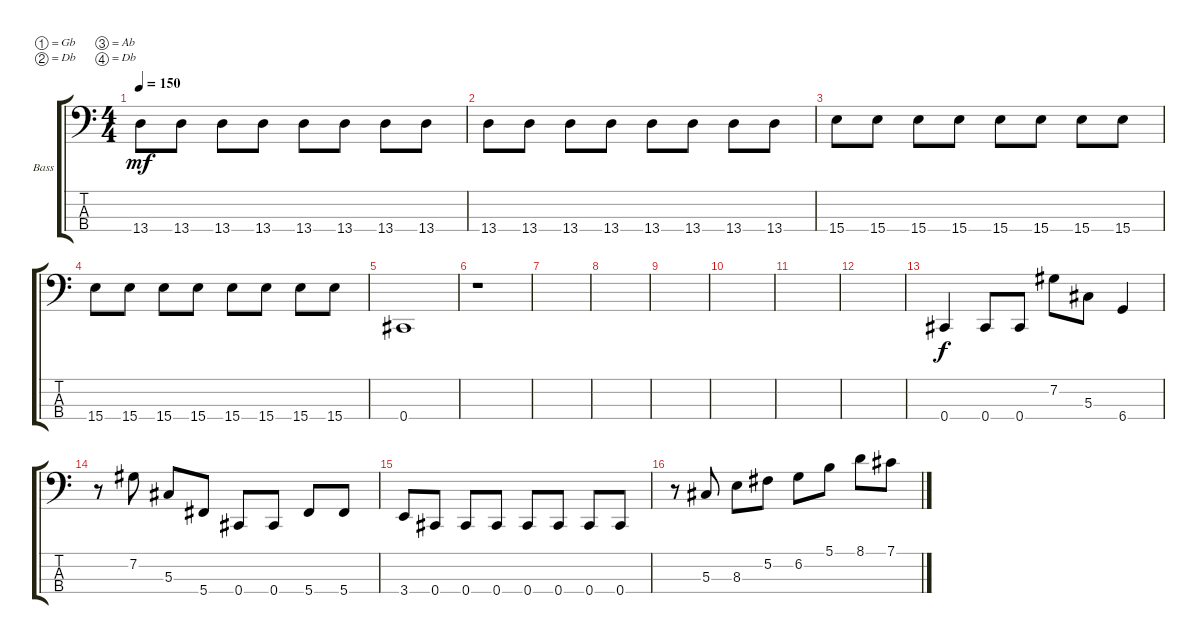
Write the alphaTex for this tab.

\bracketExtendMode groupsimilarinstruments
\firstSystemTrackNameOrientation horizontal
\otherSystemsTrackNameOrientation horizontal
\track ("Kristian" "Bass") {instrument electricbassfinger}
\staff {score tabs}
\tuning (Gb2 Db2 Ab1 Db1)
\ts (4 4)
\tempo 150
\clef f4
\ks c
13.4.8{dy mf} 13.4.8 13.4.8 13.4.8 13.4.8 13.4.8 13.4.8 13.4.8 |
13.4.8 13.4.8 13.4.8 13.4.8 13.4.8 13.4.8 13.4.8 13.4.8 |
15.4.8 15.4.8 15.4.8 15.4.8 15.4.8 15.4.8 15.4.8 15.4.8 |
15.4.8 15.4.8 15.4.8 15.4.8 15.4.8 15.4.8 15.4.8 15.4.8 |
0.4.1 |
r.1 |
|
|
|
|
|
|
0.4.4{dy f} 0.4.8 0.4.8 7.2.8 5.3.8 6.4.4 |
r.8 7.2.8 5.3.8 5.4.8 0.4.8 0.4.8 5.4.8 5.4.8 |
3.4.8 0.4.8 0.4.8 0.4.8 0.4.8 0.4.8 0.4.8 0.4.8 |
r.8 5.3.8 8.3.8 5.2.8 6.2.8 5.1.8 8.1.8 7.1.8
